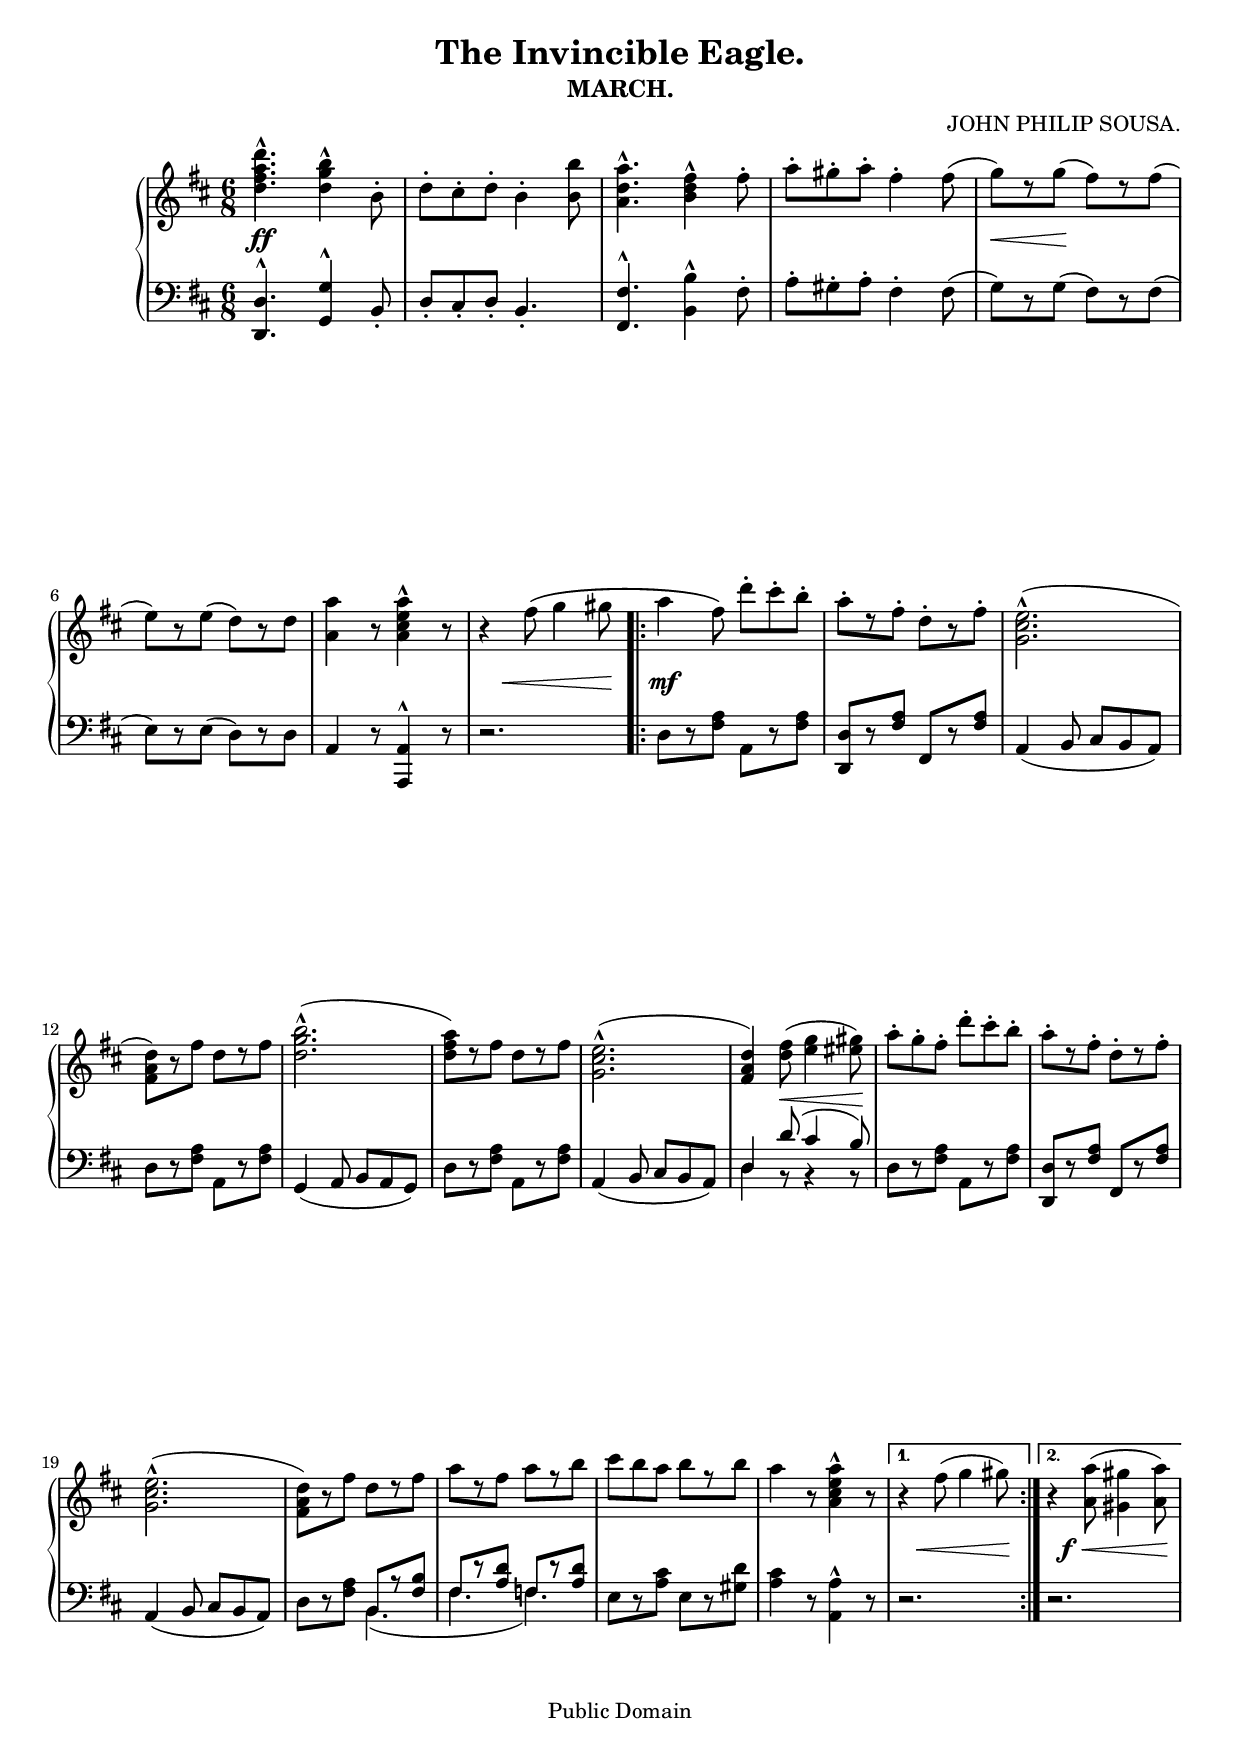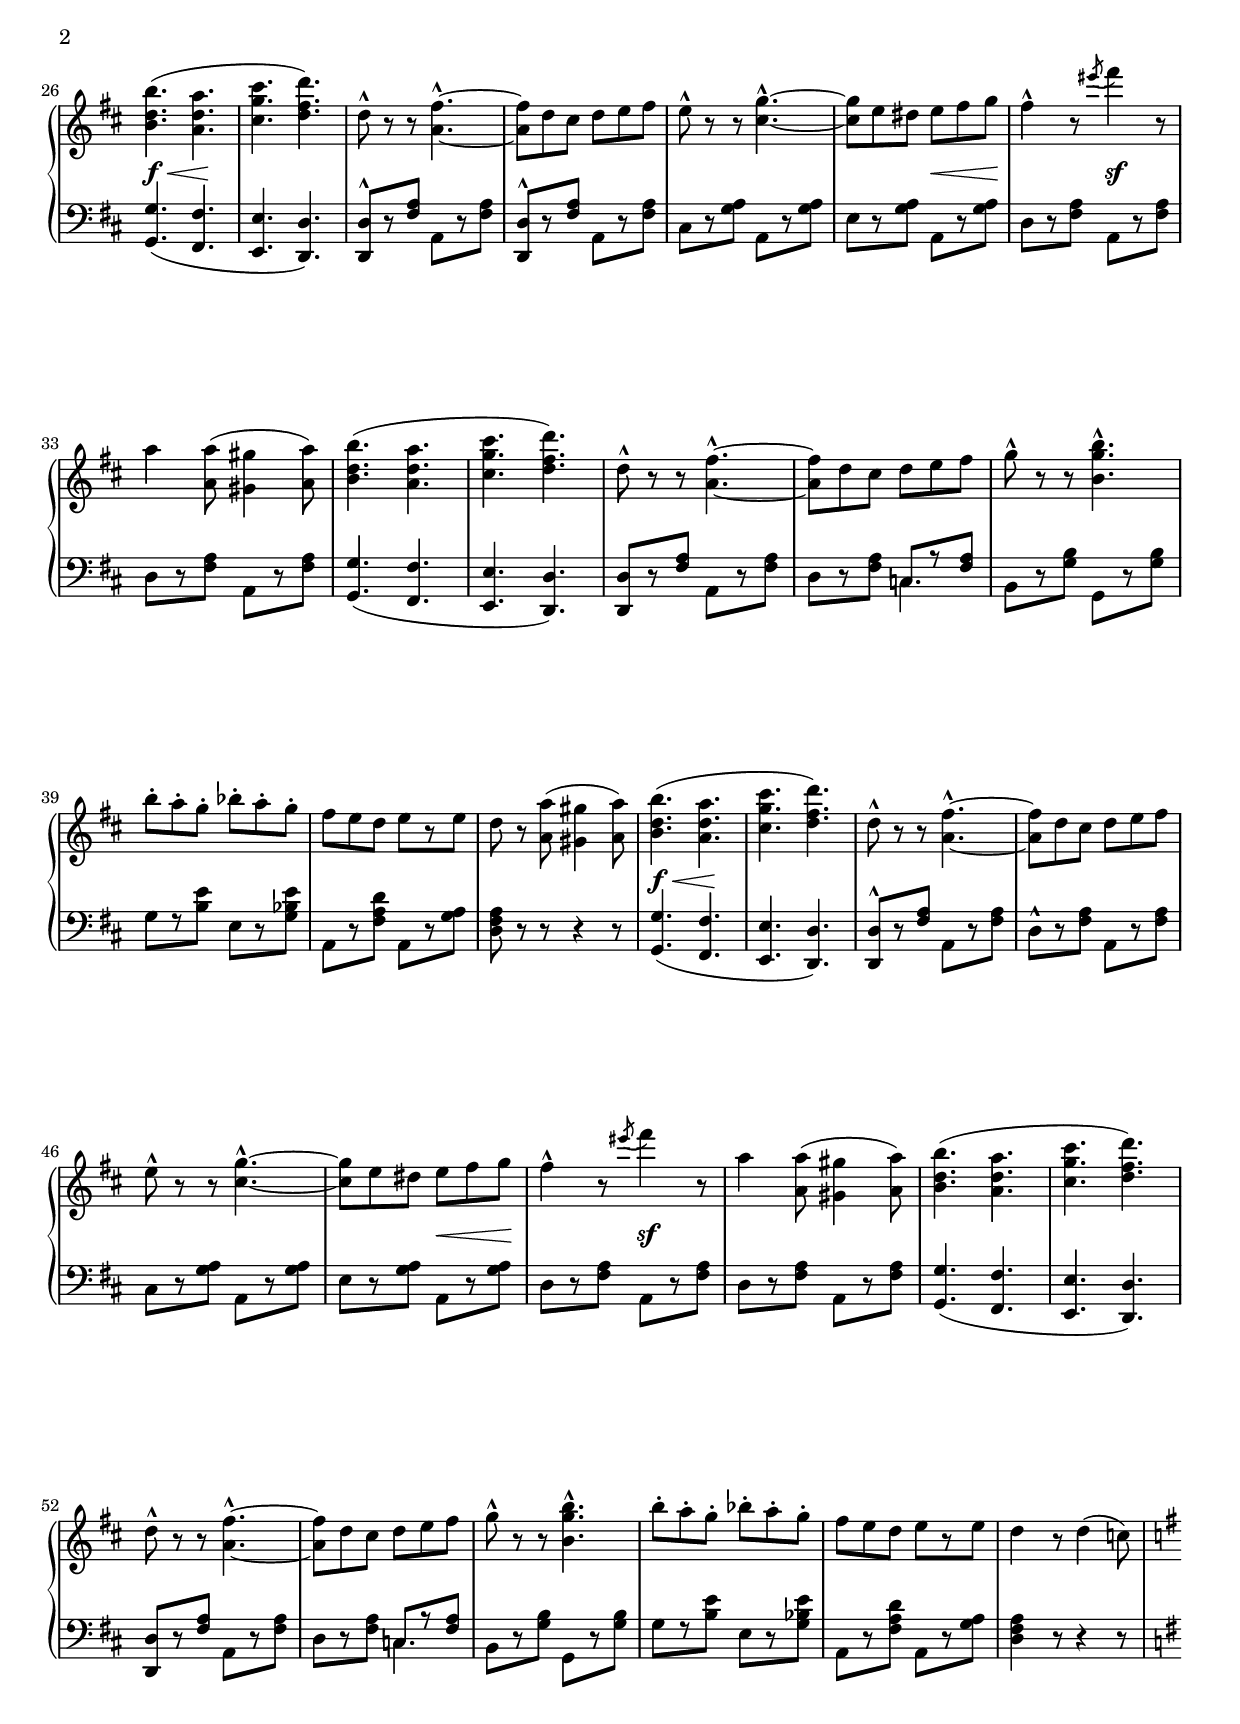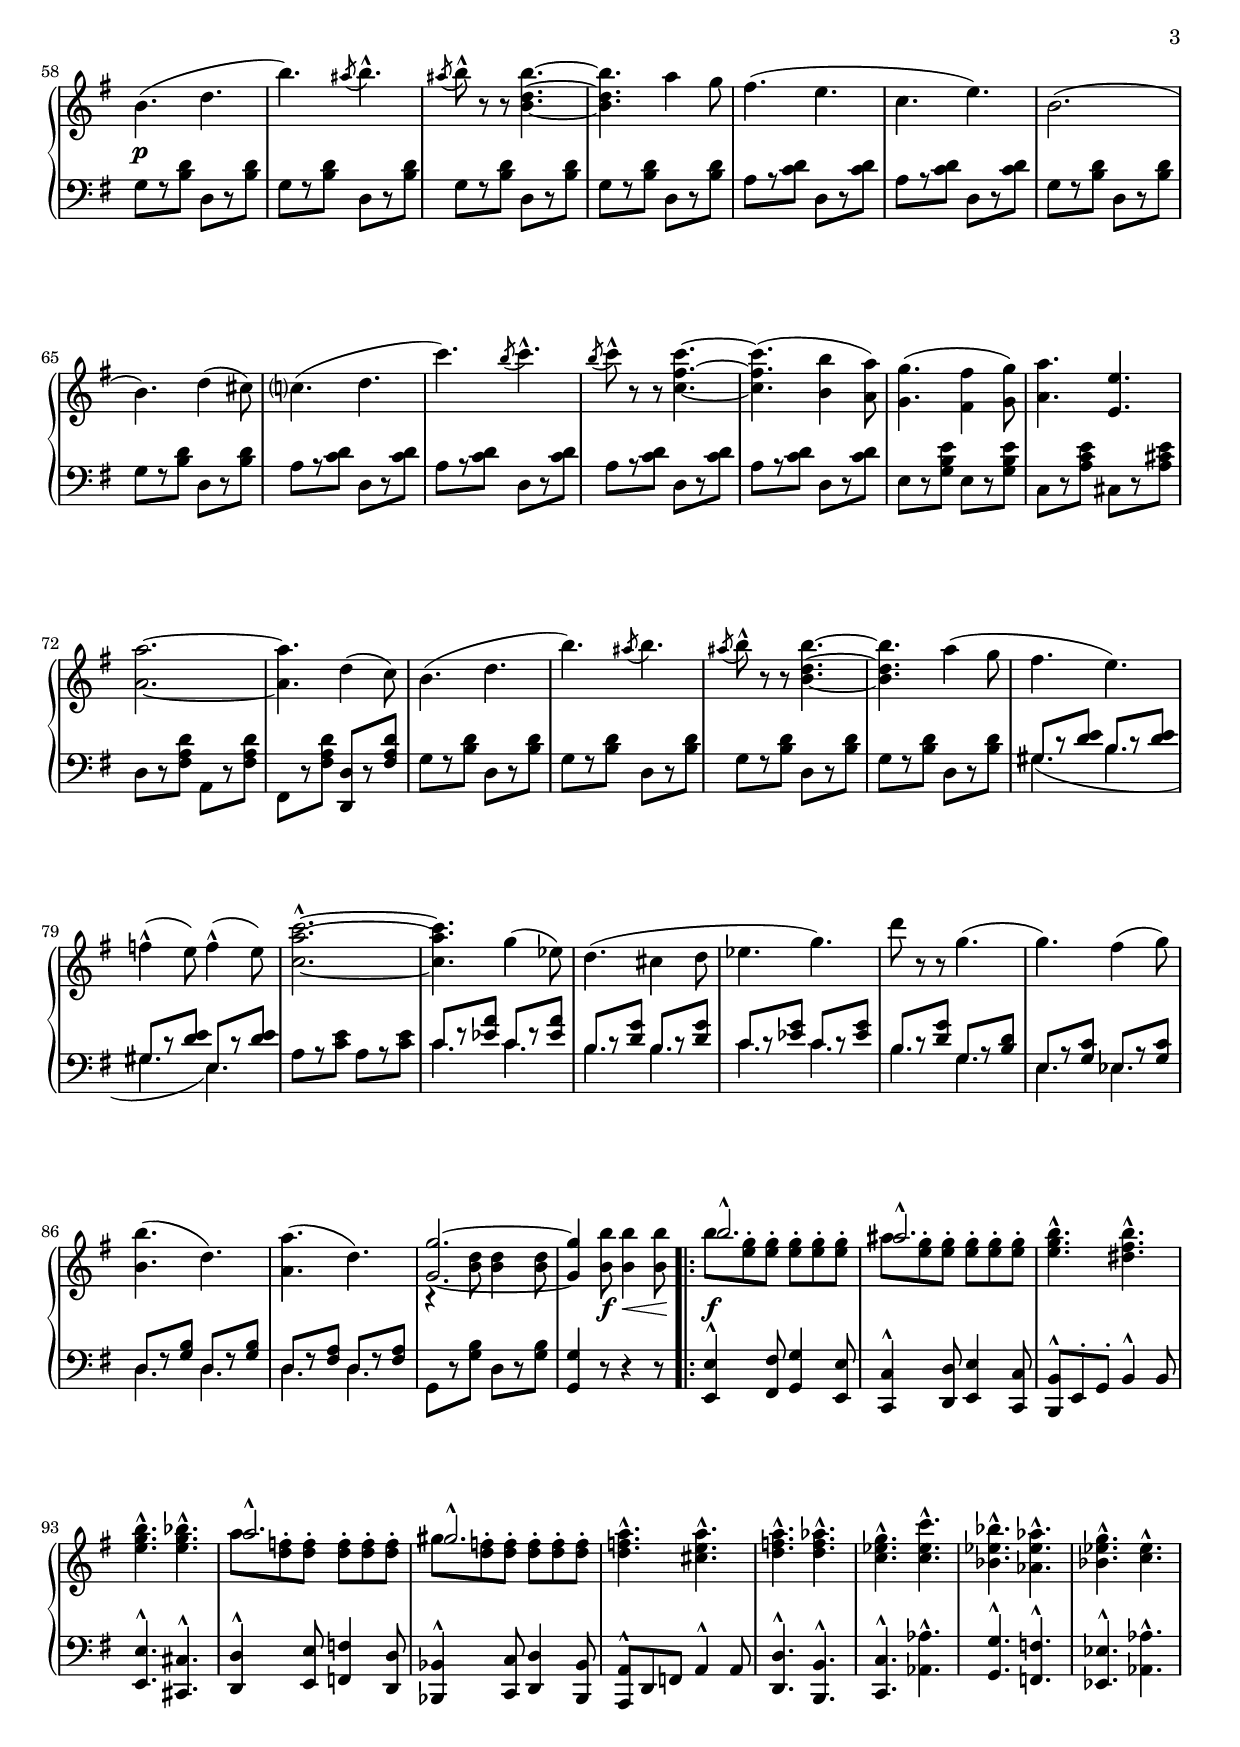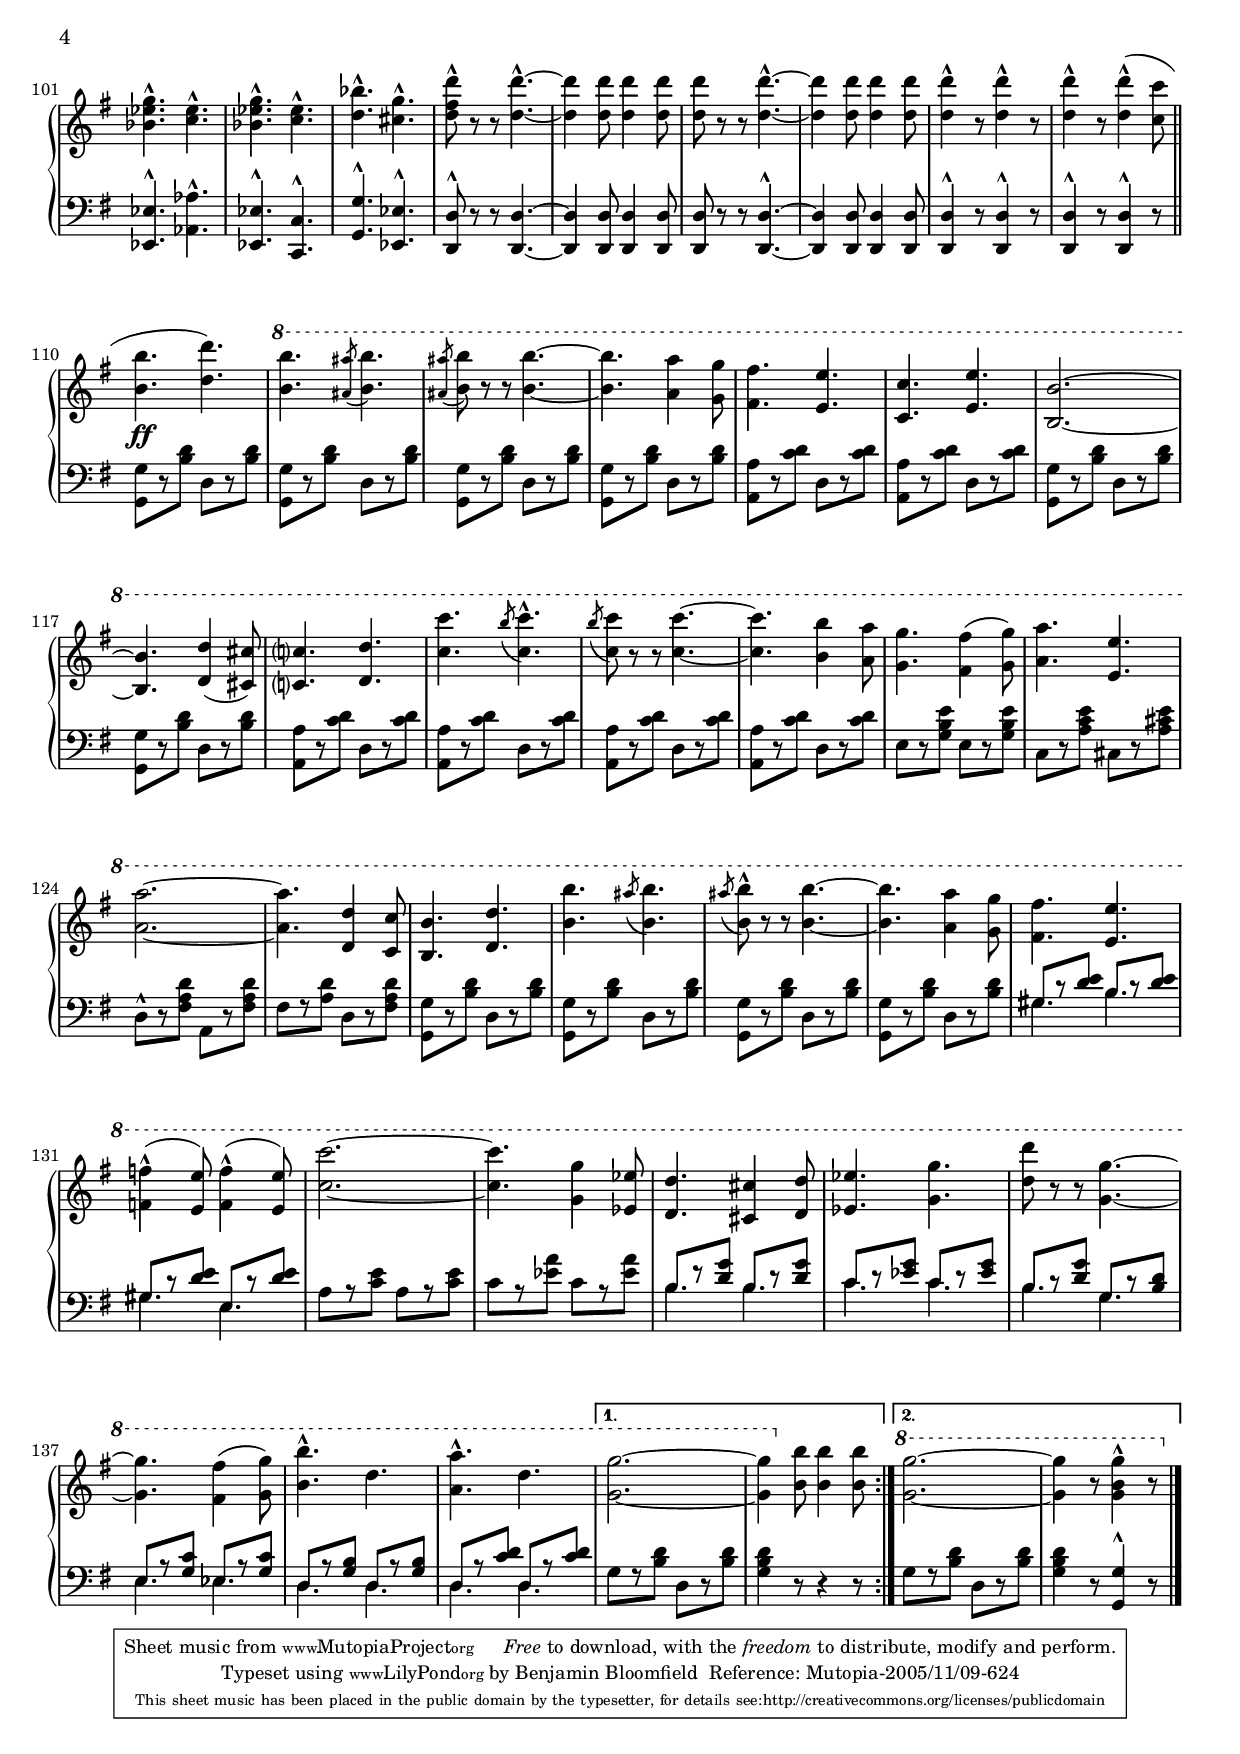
\version "2.6.0"
\include "english.ly"
\header {
 title="The Invincible Eagle."
 subtitle="MARCH."
 composer="JOHN PHILIP SOUSA."
 
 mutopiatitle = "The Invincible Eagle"
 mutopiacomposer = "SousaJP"
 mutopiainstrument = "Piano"
 date = "1901"
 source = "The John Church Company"
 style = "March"
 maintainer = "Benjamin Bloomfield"
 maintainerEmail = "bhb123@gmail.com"
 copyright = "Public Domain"
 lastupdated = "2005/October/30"

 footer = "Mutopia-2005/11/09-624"
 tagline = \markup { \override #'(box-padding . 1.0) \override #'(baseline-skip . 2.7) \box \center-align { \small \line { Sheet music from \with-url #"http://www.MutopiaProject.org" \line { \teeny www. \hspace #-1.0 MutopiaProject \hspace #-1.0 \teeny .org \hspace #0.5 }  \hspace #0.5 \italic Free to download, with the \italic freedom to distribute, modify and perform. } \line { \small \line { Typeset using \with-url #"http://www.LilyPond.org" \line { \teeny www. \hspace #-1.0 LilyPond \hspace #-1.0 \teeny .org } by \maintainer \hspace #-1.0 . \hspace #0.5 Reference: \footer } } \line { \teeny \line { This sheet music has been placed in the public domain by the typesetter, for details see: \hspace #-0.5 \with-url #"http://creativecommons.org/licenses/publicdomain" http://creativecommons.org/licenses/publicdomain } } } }

}

\paper {
	raggedlastbottom=##f
%	hsize = 8.5\in
%	vsize = 11\in
	betweensystempadding = #0
}

     upper = \relative c'' {
       \clef treble
       \key d \major
       \time 6/8
     
	<d fs a d>4.^^ <d g b>4^^ b8-. | d8-.[ cs-. d-.] b4-. <b b'>8 | <a d a'>4.^^ <b d fs>4^^ fs'8-. |
	a-.[ gs-. a-.] fs4-. fs8^( | g[) d\rest g]^( fs[) d\rest fs]^(

	\break

	e[) b\rest e]^( d[) b\rest d] | <a a'>4 r8 <a cs e a>4^^ r8 | r4 fs'8\( g4 gs8
\repeat volta 2
{
	a4 fs8\) d'-.[ cs-. b-.] | a-.[ d,\rest fs-.] d-.[ b\rest fs'-.] | <e cs g>2.^^(

	\break

	<d a fs>8)[ r fs] d[ r fs] | <d g b>2.^^( | <d fs a>8[) r fs] d[ r fs] | <e cs g>2.^^( |
	<d a fs>4) <d fs>8^( <e g>4 <es gs>8) | a8-.[ g-. fs-.] d'-.[ cs-. b-.] | a-.[ d,\rest fs-.] d-.[ r fs-.]

	\break

	<e cs g>2.^^( | <d a fs>8)[ r fs] d[ r fs] | a[ r fs] a[ r b] | cs[ b a] b[ r b] | a4 r8 <a e cs a>4^^ r8
}
\alternative
{
	{
		r4 fs8^( g4 gs8)
	}
	{
		r4 <a a,>8^( <gs gs,>4 <a a,>8)
	}
}

\pageBreak

% begin page 2

	<b d, b>4.^( <a d, a> | <cs g cs,> <d fs, d>) | d,8^^ r r <fs a,>4.^^~ | <fs a,>8[ d cs] d[ e fs] |
	e^^ r r <cs g'>4.^^~ | <cs g'>8[ e ds] e[ fs g] | fs4^^ r8 \acciaccatura es'8 fs4 r8

	\break

	a,4 <a a,>8^( <gs gs,>4 <a a,>8) | <b d, b>4.^( <a d, a> | <cs g cs,> <d fs, d>) | d,8^^ r r <fs a,>4.^^~ |
	<fs a,>8[ d cs] d[ e fs] | g^^ r r <b g b,>4.^^

	\break

	b8-.[ a-. g-.] bf-.[ a-. g-.] | fs[ e d] e[ r e] | d r <a a'>^( <gs gs'>4 <a a'>8) |
	<b' d, b>4.^( <a d, a> | <cs g cs,> <d fs, d>) | d,8^^ r r <fs a,>4.^^~ | <fs a,>8[ d cs] d[ e fs]

	\break

	e^^ r r <cs g'>4.^^~ | <cs g'>8[ e ds] e[ fs g] | fs4^^ r8 \acciaccatura es'8 fs4 r8 |
	a,4 <a a,>8^( <gs gs,>4 <a a,>8) | <b d, b>4.^( <a d, a> | <cs g cs,> <d fs, d>)

	\break

	d,8^^ r r <fs a,>4.^^~ | <fs a,>8[ d cs] d[ e fs] | g^^ r r <b g b,>4.^^ |
	b8-.[ a-. g-.] bf-.[ a-. g-.] | fs[ e d] e[ r e] | d4 r8 d4^( c8)

\pageBreak

% begin page 3

	\key g \major
	b4.( d | b') \acciaccatura as8 b4.^^ | \acciaccatura as8 b8^^ r r <b d, b>4.~ | <b d, b> a4 g8 |
	fs4.( e | c e) | b2.^(

	\break

	b4.) d4( cs8) | c?4.^( d | c') \acciaccatura b8 c4.^^ | \acciaccatura b8 c8^^ r r <c fs, c>4.~ |
	<c fs, c>^( <b b,>4 <a a,>8) | <g g,>4.^( <fs fs,>4 <g g,>8) | <a a,>4. <e e,>

	\break

	<a a,>2.~ | <a a,>4. d,4^( c8) | b4.( d | b') \acciaccatura as8 b4. | \acciaccatura as8 b8^^ r r <b d, b>4.~ |
	<b d, b> a4^( g8 | fs4. e)

	\break

	f4^^( e8) f4^^( e8) | <c a' c>2.^^~ | <c a' c>4. g'4( ef8) | d4.^( cs4 d8 | ef4. g) | d'8 r r g,4.^( | g) fs4^( g8)

	\break

	<b b,>4.^( d,) | <a a'>^( d) |
	<< \stemDown { b,4\rest <b' d>8 <b d>4 <b d>8 | s4} \\
	    \stemUp  {\tieNeutral <g g'>2.~ | <g g'>4 } >> <b b'>8 <b b'>4 <b b'>8 |

\repeat volta 2
{
	\override Staff.NoteCollision
         #'merge-differently-headed = ##t
	<< \stemUp {b'2.^^ | as2.^^} \\
	 \stemDown { b8[ <g e>^. <g e>^.] <g e>^.[ <g e>^. <g e>^.] | as[ <g e>^. <g e>^.] <g e>^.[ <g e>^. <g e>^.]} >> |
	<b g e>4.^^ <b fs ds>4.^^

	\break

	<b g e>4.^^ <bf g e>^^ |
	<< \stemUp {a2.^^ | gs2.^^} \\
	 \stemDown {a8[ <f d>^. <f d>^.] <f d>^.[ <f d>^. <f d>^.] | gs[ <f d>^. <f d>^.] <f d>^.[ <f d>^. <f d>^.]} >> |
	<a f d>4.^^ <a e cs>^^ | <a f d>^^ <af f d>^^ | <g ef c>^^ <c ef, c>^^ | <bf ef, bf>^^ <af ef af,>^^ |
	<g ef bf>^^ <ef c>^^

\pageBreak

% begin page 4

	<g ef bf>4.^^ <ef c>^^ | <g ef bf>^^ <ef c>^^ | <d bf'>^^ <cs g'>^^ | <d fs d'>8^^ r r <d d'>4.^^~ |
	<d d'>4 <d d'>8 <d d'>4 <d d'>8 | <d d'> r r <d d'>4.^^~ | <d d'>4 <d d'>8 <d d'>4 <d d'>8 |
	<d d'>4^^ r8 <d d'>4^^ r8 <d d'>4^^ r8 <d d'>4^^( <c c'>8 \bar "||"

	\break

	<b b'>4.( <d d'>) | #(set-octavation 1) <b' b'> \acciaccatura <as as'>8 <b b'>4. |
	\acciaccatura <as as'>8 <b b'>8 r r <b b'>4.~ | <b b'> <a a'>4 <g g'>8 | <fs fs'>4. <e e'> | <c c'> <e e'> |
	<b b'>2.~

	\break

	<b b'>4. <d d'>4( <cs cs'>8) | <c? c'?>4. <d d'> | <c' c'> \acciaccatura b'8 <c c,>4.^^ |
	\acciaccatura b8 <c c,>8 r r <c c,>4.~ | <c c,>4. <b b,>4 <a a,>8 | <g g,>4. <fs fs,>4( <g g,>8) |
	<a a,>4. <e e,>

	\break

	<a a,>2.~ | <a a,>4. <d, d,>4 <c c,>8 | <b b,>4. <d d,> | <b b'> \acciaccatura as'8 <b b,>4. |
	\acciaccatura as8 <b b,>8^^ r r <b b,>4.~ | <b b,> <a a,>4 <g g,>8 | <fs fs,>4. <e e,>

	\break

	<f f,>4^^( <e e,>8) <f f,>4^^( <e e,>8) | <c c'>2.~ | <c c'>4. <g g'>4 <ef ef'>8 |
	<d d'>4. <cs cs'>4 <d d'>8 | <ef ef'>4. <g g'> | <d' d'>8 r r <g g,>4.~

	\break

	<g g,>4. <fs fs,>4( <g g,>8) | <b b,>4.^^ d, | <a a'>^^ d
}
\alternative
{
	{
		<g g,>2.~ | <g g,>4 #(set-octavation 0) <b, b,>8 <b b,>4 <b b,>8
	}
	{
		#(set-octavation 1) <g g'>2.~ | <g g'>4 r8 <g b g'>4^^ r8
	}
}
\bar "|."
     }
     
     lower = \relative c {
       \clef bass
       \key d \major
       \time 6/8

% merge the noteheads
	\override Staff.NoteCollision
         #'merge-differently-dotted = ##t

     
	<d d,>4.^^ <g g,>4^^ b,8-. | d-.[ cs-. d-.] b4.-. | <fs fs'>4.^^ <b b'>4^^ fs'8-. |
	a-.[ gs-. a-.] fs4-. fs8^( | g[) r g]^( fs[) r fs]^(

	\break

	e[) r e]^( d[) r d] | a4 r8 <a a,>4^^ r8 | r2.
\repeat volta 2
{
	d8[ r <fs a>] a,[ r <fs' a>] | <d d,>[ r <fs a>] fs,[ r <fs' a>] | a,4_( b8 cs[ b a])

	\break

	d[ r <fs a>] a,[ r <fs' a>] | g,4_( a8 b[ a g]) | d'[ r <fs a>] a,[ r <fs' a>] | a,4_( b8 cs[ b a]) |
	<< \stemUp {d4 d'8^( cs4 b8) } \\
	 \stemDown {d,4 b8\rest b4\rest b8\rest} >> |
	d8[ r <fs a>] a,[ r <fs' a>] | <d d,>[ r <fs a>] fs,[ r <fs' a>]

	\break

	a,4_( b8 cs[ b a]) | d[ r <fs a>]
		<< \stemUp {b,8[ r <fs' b>] | fs[ r <a d>] f[ r <a d>]} \\
		 \stemDown {b,4._( | fs' f)} >> |
	e8[ r <a cs>] e[ r <gs d'>] | <a cs>4 r8 <a a,>4^^ r8
}
\alternative
{
	{
		r2.
	}
	{
		r2.
	}
}

\pageBreak

% begin page 2 (lower)

	<g g,>4._( <fs fs,> | <e e,> <d d,>) | <d d,>8^^[ r <fs a>] a,[ r <fs' a>] |
	<d d,>^^[ r <fs a>] a,[ r <fs' a>] | cs[ r <g' a>] a,[ r <g' a>] |
	e[ r <g a>] a,[ r <g' a>] | d[ r <fs a>] a,[ r <fs' a>]

	\break

	d[ r <fs a>] a,[ r <fs' a>] | <g g,>4._( <fs fs,> | <e e,> <d d,>) |
	<d d,>8[ r <fs a>] a,[ r < fs' a>] | d[ r <fs a>] << \stemUp {c8[ r <fs a>]} \\
		\stemDown { c4.} >> | b8[ r <g' b>] g,[ r <g' b>]

	\break

	g[ r <b e>] e,[ r <g bf e>] | a,[ r <fs' a d>] a,[ r <g' a>] | <d fs a> r r r4 r8 |
	<g g,>4._( <fs fs,> | <e e,> <d d,>) | <d d,>8^^[ r <fs a>] a,[ r <fs' a>] |
	d^^[ r <fs a>] a,[ r <fs' a>]

	\break

	cs[ r <g' a>] a,[ r <g' a>] | e[ r <g a>] a,[ r <g' a>] | d[ r <fs a>] a,[ r <fs' a>] |
	d[ r <fs a>] a,[ r <fs' a>] | <g g,>4._( <fs fs,> | <e e,> <d d,>)

	\break

	<d d,>8[ r <fs a>] a,[ r < fs' a>] | d[ r <fs a>] << \stemUp {c8[ r <fs a>]} \\
		\stemDown { c4.} >> | b8[ r <g' b>] g,[ r <g' b>] |
	g[ r <b e>] e,[ r <g bf e>] | a,[ r <fs' a d>] a,[ r <g' a>] | <d fs a>4 r8 r4 r8

\pageBreak

% begin page 3 (lower)

\key g \major

	g8[ r <b d>] d,[ r <b' d>] | g[ r <b d>] d,[ r <b' d>] | g[ r <b d>] d,[ r <b' d>] | g[ r <b d>] d,[ r <b' d>] |
	a[ r <c d>] d,[ r <c' d>] | a[ r <c d>] d,[ r <c' d>] | g[ r <b d>] d,[ r <b' d>]

	\break

	g[ r <b d>] d,[ r <b' d>] | a[ r <c d>] d,[ r <c' d>] | a[ r <c d>] d,[ r <c' d>] | a[ r <c d>] d,[ r <c' d>] |
	a[ r <c d>] d,[ r <c' d>] | e,[ r <g b e>] e[ r <g b e>] | c,[ r <a' c e>] cs,[ r <a' cs e>]

	\break

	d,[ r <fs a d>] a,[ r <fs' a d>] | fs,[ r <fs' a d>] \stemUp <d d,>[ r <fs a d>] |
	\stemNeutral g[ r <b d>] d,[ r <b' d>] | g[ r <b d>] d,[ r <b' d>] | g[ r <b d>] d,[ r <b' d>] |
	g[ r <b d>] d,[ r <b' d>] |
	<< \stemUp { gs[ c\rest <d e>] b[ c\rest <d e>]
		\break

		gs,[ c\rest <d e>] e,[ r <d' e>]} \\
	 \stemDown { gs,4._( b \break gs e) } >> |

	a8[ r <c e>] a[ r <c e>] |
	<< \stemUp { c8[ e\rest <ef a>] c[ e\rest <ef a>] | b[ c\rest <d g>] b[ c\rest <d g>] |
		c[ c\rest <ef g>] c[ c\rest <ef g>] | b[ c\rest <d g>] g,[ a\rest <b d>] | e,[ a\rest <g c>] ef[ a\rest <g c>]

	\break

		d[ f\rest <g b>] d[ f\rest <g b>] | d[ f\rest <fs a>] d[ f\rest <fs a>]} \\
	 \stemDown {c'4. c | b b | c c | b g | e ef \break d d | d d} >> |

	g,8[ r <g' b>] d[ r <g b>] | <g g,>4 r8 r4 r8

\repeat volta 2
{
	<e e,>4^^ <fs fs,>8 <g g,>4 <e e,>8 | <c c,>4^^ <d d,>8 <e e,>4 <c c,>8 | <b b,>8^^[ e,^. g^.] b4^^ b8

	\break

	<e e,>4.^^ <cs cs,>^^ | <d d,>4^^ <e e,>8 <f f,>4 <d d,>8 | <bf bf,>4^^ <c c,>8 <d d,>4 <bf bf,>8 |
	<a a,>8^^[ d, f] a4^^ a8 | <d d,>4.^^ <b b,>^^ | <c c,>^^ <af af'>^^ | <g g'>^^ <f f'>^^ | <ef ef'>^^ <af af'>^^

\pageBreak

% begin page 4 (lower)

	<ef ef'>^^ <af af'>^^ | <ef ef'>^^ <c c'>^^ | <g' g'>^^ <ef ef'>^^ | <d d'>8^^ r r <d d'>4.~ |
	<d d'>4 <d d'>8 <d d'>4 <d d'>8 | <d d'>8 r r <d d'>4.^^~ | <d d'>4 <d d'>8 <d d'>4 <d d'>8 |
	<d d'>4^^ r8 <d d'>4^^ r8 | <d d'>4^^ r8 <d d'>4^^ r8

	\bar "||"
	\break

	<g g'>8[ r <b' d>] d,[ r <b' d>] | <g g,>[ r <b d>] d,[ r <b' d>] | <g g,>[ r <b d>] d,[ r <b' d>] |
	<g g,>[ r <b d>] d,[ r <b' d>] | <a a,>[ r <c d>] d,[ r <c' d>] | <a a,>[ r <c d>] d,[ r <c' d>] |
	<g g,>[ r <b d>] d,[ r <b' d>]

	\break

	<g g,>[ r <b d>] d,[ r <b' d>] | <a a,>[ r <c d>] d,[ r <c' d>] | <a a,>[ r <c d>] d,[ r <c' d>] |
	<a a,>[ r <c d>] d,[ r <c' d>] | <a a,>[ r <c d>] d,[ r <c' d>] | e,[ r <g b e>] e[ r <g b e>] |
	c,[ r <a' c e>] cs,[ r <a' cs e>]

	\break

	d,^^[ r <fs a d>] a,[ r <fs' a d>] | fs[ r <a d>] d,[ r <fs a d>] | <g g,>[ r <b d>] d,[ r <b' d>] |
	<g g,>[ r <b d>] d,[ r <b' d>] | <g g,>[ r <b d>] d,[ r <b' d>] | <g g,>[ r <b d>] d,[ r <b' d>] |
	<< \stemUp { gs[ c\rest <d e>] b[ c\rest <d e>]
		\break

		gs,[ c\rest <d e>] e,[ r <d' e>]} \\
	 \stemDown { gs,4. b \break gs e } >> |

	a8[ r <c e>] a[ r <c e>] | c[ r <ef a>] c[ r <ef a>] |
	<< \stemUp { b[ e\rest <d g>] b[ d\rest <d g>] | c[ d\rest <ef g>] c[ d\rest <ef g>] |
		b[ c\rest <d g>] g,[ c\rest <b d>]
		\break

		e,[ a\rest <g c>] ef[ a\rest <g c>] d[ a'\rest <g b>] d[ a'\rest <g b>] |
		d[ a'\rest <c d>] d,[ a'\rest <c d>]} \\
	 \stemDown { b4. b | c c | b g \break e ef | d d | d d} >>
}
\alternative
{
	{
		g8[ r <b d>] d,[ r <b' d>] | <g b d>4 r8 r4 r8
	}
	{
		g8[ r <b d>] d,[ r <b' d>] | <g b d>4 r8 <g g,>4^^ r8
	}
}
\bar "|."
     }
     
     dynamics = {
       s2.\ff | s2.*3 | s4\< s2\!

	s2.*2 | s8 s8\< s4. s8\! | s2.\mf | s2.*2

	s2.*4 | s4 s4.\< s8\! | s2.*2

	s2.*5 | s8 s2\< s8\! | s8 s2\f\< s8\!

% begin page 2

	s4.\f\< s8 s4\! | s2.*4 | s4. s4\< s8\! | s4. s4.\sf

	s2.*6

	s2.*3 | s4.\f\< s8 s4\! | s2.*3

	s2. | s4. s4\< s8\! | s4. s4.\sf | s2.*3

	s2.*6

% begin page 3

	s2.\p | s2.*6

	s2.*7

	s2.*7

	s2.*7

	s2.*3 | s4 s4.\f\< s8\! | s2.\f | s2.*2

	s2.*8

% begin page 4

	s2.*9

	s2.\ff | s2.*6

	s2.*7

	s2.*7

	s2.*6

	s2.*7
     }
     
     pedal = {
     }
     #(set-global-staff-size 18.5)
     \score {
       \context PianoStaff <<
         \context Staff=upper \upper
         \context Dynamics=dynamics \dynamics
         \context Staff=lower <<
           \clef bass
           \lower
         >>
         \context Dynamics=pedal \pedal
       >>
       \layout {
         \context {
           \type "Engraver_group_engraver"
           \name Dynamics
           \alias Voice % So that \cresc works, for example.
           \consists "Output_property_engraver"
     
           minimumVerticalExtent = #'(-1 . 1)
           pedalSustainStrings = #'("Ped." "*Ped." "*")
           pedalUnaCordaStrings = #'("una corda" "" "tre corde")
     
           \consists "Piano_pedal_engraver"
           \consists "Script_engraver"
           \consists "Dynamic_engraver"
           \consists "Text_engraver"
     
           \override TextScript #'font-size = #2
           \override TextScript #'font-shape = #'italic
           \override DynamicText #'extra-offset = #'(0 . 2.5)
           \override Hairpin #'extra-offset = #'(0 . 2.5)
     
           \consists "Skip_event_swallow_translator"
     
           \consists "Axis_group_engraver"
         }
         \context {
           \PianoStaff
           \accepts Dynamics
           \override VerticalAlignment #'forced-distance = #5.75
         }
       }
     }
     \score {
	\unfoldRepeats
       \context PianoStaff <<
         \context Staff=upper << \upper \dynamics >>
         \context Staff=lower << \lower \dynamics >>
         \context Dynamics=pedal \pedal
       >>
       \midi { \tempo 4=180
         \context {
           \type "Performer_group_performer"
           \name Dynamics
           \consists "Piano_pedal_performer"
         }
         \context {
           \PianoStaff
           \accepts Dynamics
         }
       }
     }
